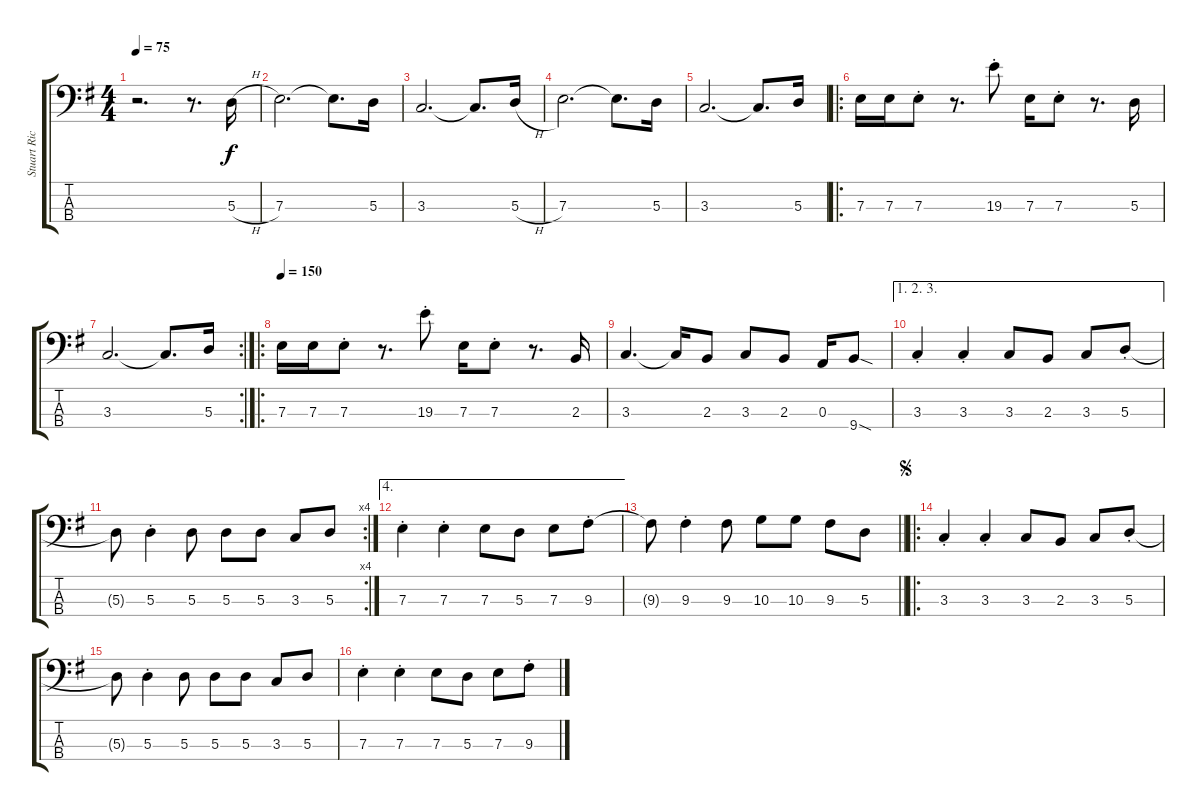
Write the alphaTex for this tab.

\track ("Stuart Richardson - Bass" "Stuart Ric") {instrument electricbasspick}
\staff {score tabs}
\tuning (G2 D2 A1 D1) {hide}
\ts (4 4)
\tempo 75
\clef f4
\ks g
r.2{d dy f instrument electricbasspick} r.8{d} 5.3{h}.16 |
7.3.2{d} 7.3{t}.8{d} 5.3.16 |
3.3.2{d} 3.3{t}.8{d} 5.3{h}.16 |
7.3.2{d} 7.3{t}.8{d} 5.3.16 |
3.3.2{d} 3.3{t}.8{d} 5.3.16 |
\ro
7.3.16 7.3.16 7.3{st}.8 r.8{d} 19.3{st}.8 7.3.16 7.3{st}.8 r.8{d} 5.3.16 |
\rc 2
3.3.2{d} 3.3{t}.8{d} 5.3.16 |
\ro
\tempo 150
7.3.16 7.3.16 7.3{st}.8 r.8{d} 19.3{st}.8 7.3.16 7.3{st}.8 r.8{d} 2.3.16 |
3.3.4{d} 3.3{t}.16 2.3.8 3.3.8 2.3.8 0.3.16 9.4{sod}.8 |
\ae (1 2 3)
3.3{st}.4 3.3{st}.4 3.3.8 2.3.8 3.3.8 5.3{st}.8 |
\rc 4
5.3{t}.8 5.3{st}.4 5.3.8 5.3.8 5.3.8 3.3.8 5.3.8 |
\ae 4
7.3{st}.4 7.3{st}.4 7.3.8 5.3.8 7.3.8 9.3{st}.8 |
\barLineRight lightlight
9.3{t}.8 9.3{st}.4 9.3.8 10.3.8 10.3.8 9.3.8 5.3.8 |
\ro
\jump segno
3.3{st}.4 3.3{st}.4 3.3.8 2.3.8 3.3.8 5.3{st}.8 |
5.3{t}.8 5.3{st}.4 5.3.8 5.3.8 5.3.8 3.3.8 5.3.8 |
7.3{st}.4 7.3{st}.4 7.3.8 5.3.8 7.3.8 9.3{st}.8
